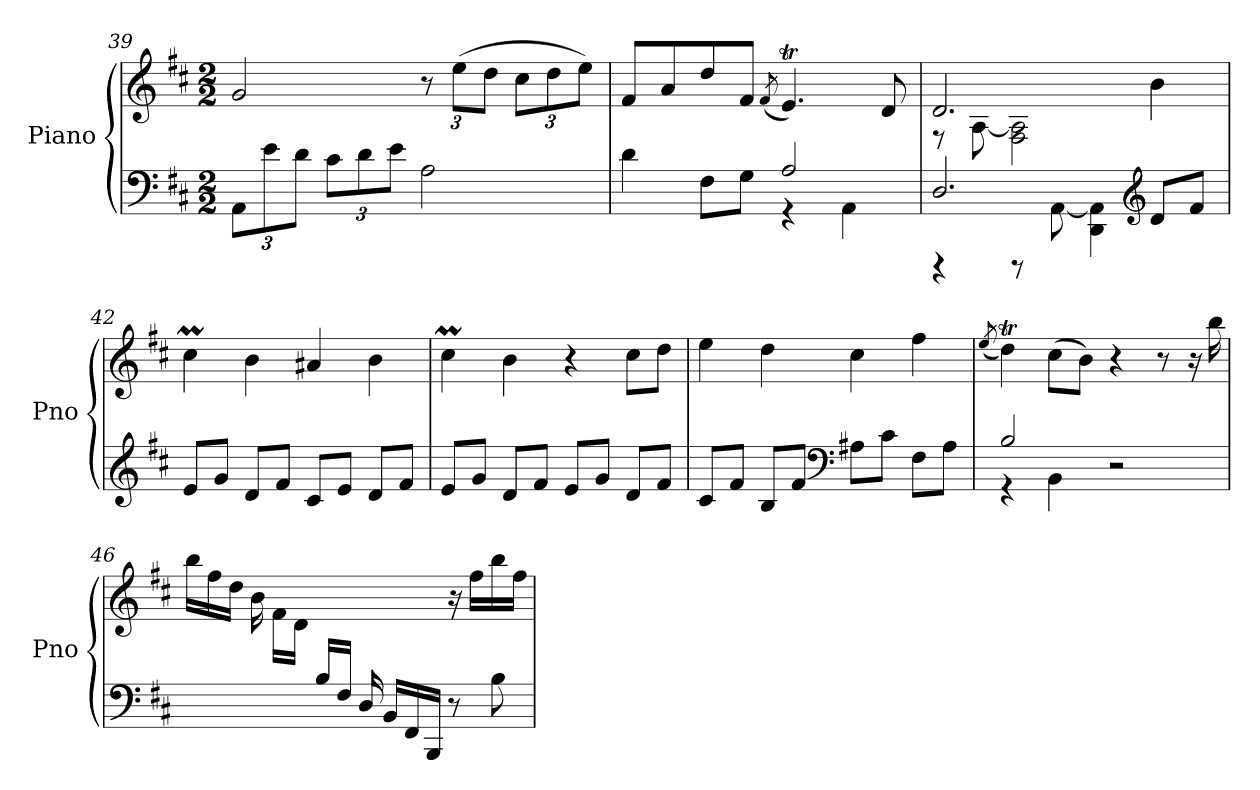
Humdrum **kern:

**kern	**kern
*part1	*part1
*staff2	*staff1
*I"Piano	*
*I'Pno	*
*clefF4	*clefG2
*k[f#c#]	*k[f#c#]
*M2/2	*M2/2
*Xbrackettup	*
=39	=39
12AA\L	2g/
12e\	.
12d\J	.
12c#\L	.
12d\	.
12e\J	.
*	*Xbrackettup
2A\	12r
.	(>12ee\L
.	12dd\J
.	12cc#\L
.	12dd\
.	12ee\J)
=40	=40
*^	*
4d\	2ryy	8f#/L
.	.	8a/
8F#\L	.	8dd/
8G\J	.	8f#/J
.	.	(<8qf#/
2A/	4r	4.eT/)
.	4AA\	.
.	.	8d/
=41	=41	=41
*	*	*^
2.D/	4rDDD	2.d/	8r
.	.	.	[8A\
.	8rDDD	.	2F#\ 2A\]
.	[8AA\	.	.
.	4DD\ 4AA\]	.	.
*clefG2	*	*	*
8d/L	4ryy	4b\	4rffyy
8f#/J	.	.	.
*v	*v	*	*
*	*v	*v
!!LO:LB:g=z
=42	=42
8e/L	4cc#m\
8g/J	.
8d/L	4b\
8f#/J	.
8c#/L	4a#X/
8e/J	.
8d/L	4b\
8f#/J	.
=43	=43
8e/L	4cc#m\
8g/J	.
8d/L	4b\
8f#/J	.
8e/L	4r
8g/J	.
8d/L	8cc#\L
8f#/J	8dd\J
=44	=44
8c#/L	4ee\
8f#/J	.
8B/L	4dd\
8f#/J	.
*clefF4	*
8A#X\L	4cc#\
8c#\J	.
8F#\L	4ff#\
8A#\J	.
=45	=45
.	(<8qee/
*^	*
2B/	4r	4ddT\)
.	4BB\	(>8cc#\L
.	.	8b\J)
2r	2ryy	4r
.	.	8r
.	.	16r
*	*	*MM154
.	.	16bb\
=46	=46	=46
4.ryy	2.ryy	16bb\LL
.	.	16ff#\
.	.	16dd\JJ
.	.	16b\
.	.	16f#\LL
.	.	16d\JJ
16B/LL	.	4.ryy
16F#/JJ	.	.
16D/	.	.
16BB/LL	.	.
16FF#/	.	.
16BBB/JJ	.	.
4ryy	8r	16r
.	.	16ff#\LL
.	8B\	16bb\
.	.	16ff#\JJ
*v	*v	*
=	=
*-	*-
